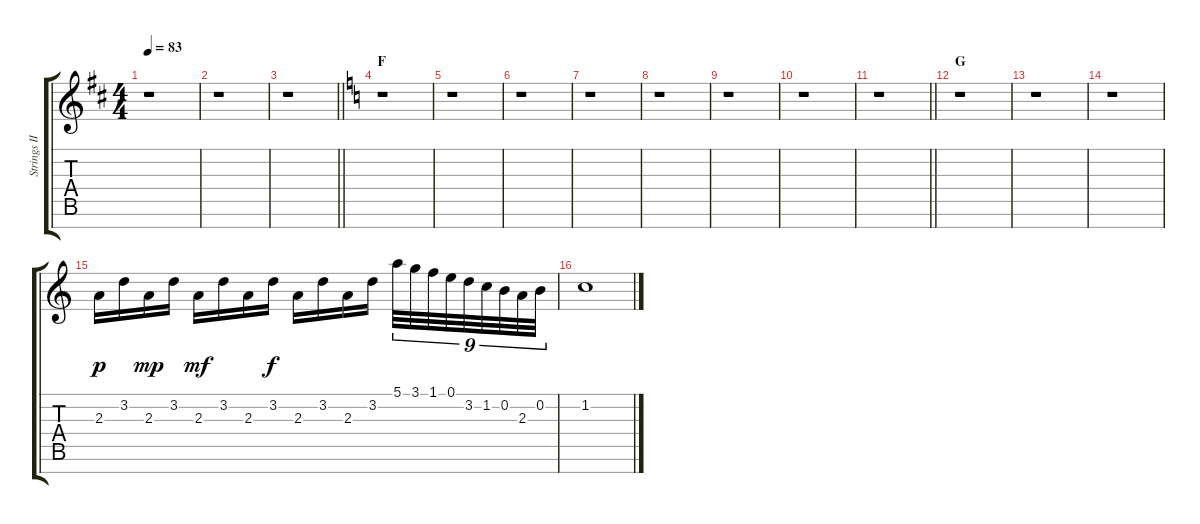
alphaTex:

\track ("Strings III" "Strings II") {instrument stringensemble1}
\staff {score tabs}
\tuning (E5 B4 G4 D4 A3 E3 B2) {hide}
\ts (4 4)
\tempo 83
\clef g2
\ks d
r.1{dy f} |
r.1 |
\barLineRight lightlight
r.1 |
\section ("" "F")
\ks c
r.1 |
r.1 |
r.1 |
r.1 |
r.1 |
r.1 |
r.1 |
\barLineRight lightlight
r.1 |
\section ("" "G")
r.1 |
r.1 |
r.1 |
2.3.16{dy p} 3.2.16 2.3.16{dy mp} 3.2.16 2.3.16{dy mf} 3.2.16 2.3.16 3.2.16{dy f} 2.3.16 3.2.16 2.3.16 3.2.16 5.1.32{tu (9 8)} 3.1.32{tu (9 8)} 1.1.32{tu (9 8)} 0.1.32{tu (9 8)} 3.2.32{tu (9 8)} 1.2.32{tu (9 8)} 0.2.32{tu (9 8)} 2.3.32{tu (9 8)} 0.2.32{tu (9 8)} |
1.2.1
